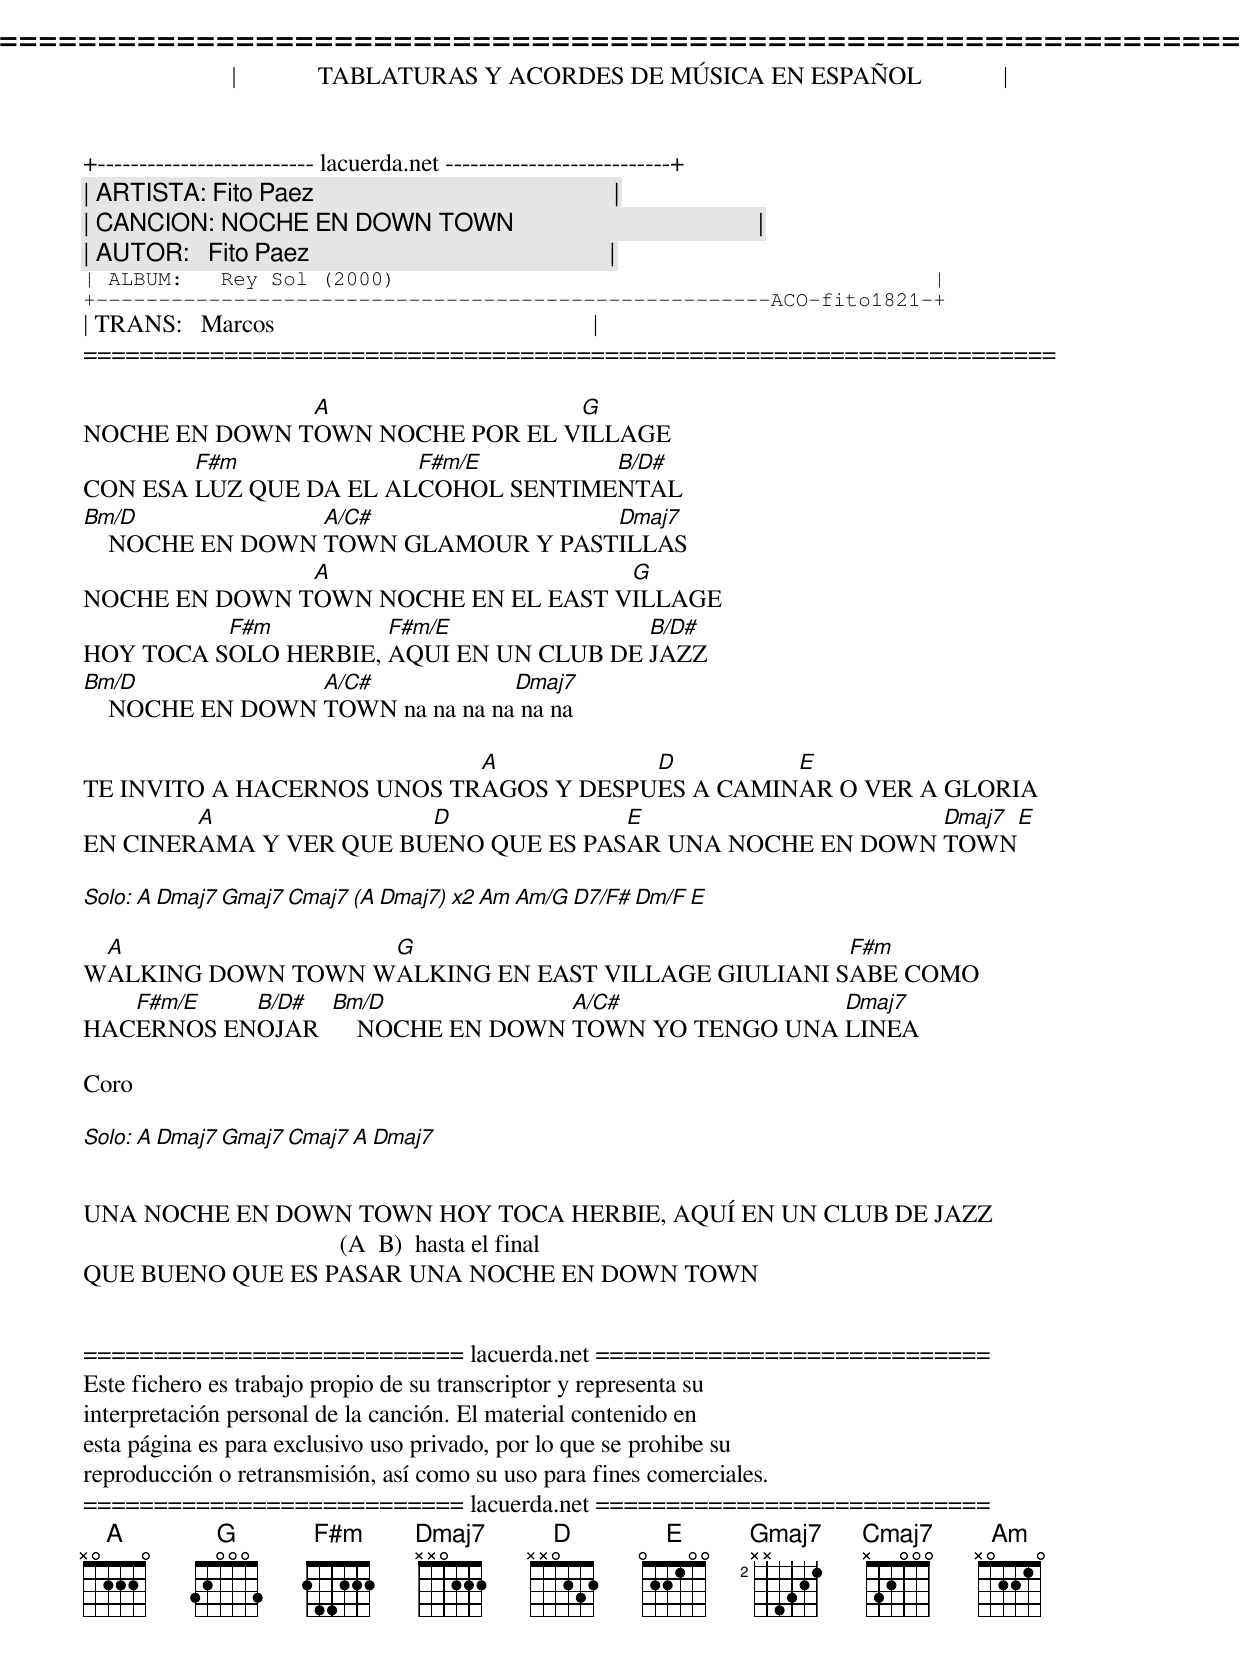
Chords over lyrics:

=====================================================================
|             TABLATURAS Y ACORDES DE MÚSICA EN ESPAÑOL             |
+-------------------------- lacuerda.net ---------------------------+
| ARTISTA: Fito Paez                                                |
| CANCION: NOCHE EN DOWN TOWN                                       |
| AUTOR:   Fito Paez                                                |
| ALBUM:   Rey Sol (2000)                                           |
+------------------------------------------------------ACO-fito1821-+
| TRANS:   Marcos                                                   |
=====================================================================

               A                 G
NOCHE EN DOWN TOWN NOCHE POR EL VILLAGE
        F#m             F#m/E        B/D#
CON ESA LUZ QUE DA EL ALCOHOL SENTIMENTAL
Bm/D              A/C#               Dmaj7
    NOCHE EN DOWN TOWN GLAMOUR Y PASTILLAS
               A                     G
NOCHE EN DOWN TOWN NOCHE EN EL EAST VILLAGE
          F#m         F#m/E              B/D#
HOY TOCA SOLO HERBIE, AQUI EN UN CLUB DE JAZZ
Bm/D              A/C#            Dmaj7
    NOCHE EN DOWN TOWN na na na na na na

                            A           D         E
TE INVITO A HACERNOS UNOS TRAGOS Y DESPUES A CAMINAR O VER A GLORIA
        A               D             E                    Dmaj7  E
EN CINERAMA Y VER QUE BUENO QUE ES PASAR UNA NOCHE EN DOWN TOWN

Solo: A  Dmaj7  Gmaj7  Cmaj7  (A  Dmaj7)  x2  Am  Am/G  D7/F#  Dm/F  E

 A                 G                                F#m
WALKING DOWN TOWN WALKING EN EAST VILLAGE GIULIANI SABE COMO
   F#m/E   B/D#  Bm/D              A/C#              Dmaj7
HACERNOS ENOJAR      NOCHE EN DOWN TOWN YO TENGO UNA LINEA

Coro

Solo: A  Dmaj7  Gmaj7  Cmaj7  A  Dmaj7


UNA NOCHE EN DOWN TOWN HOY TOCA HERBIE, AQUÍ EN UN CLUB DE JAZZ
                                         (A  B)  hasta el final
QUE BUENO QUE ES PASAR UNA NOCHE EN DOWN TOWN


=========================== lacuerda.net ============================
Este fichero es trabajo propio de su transcriptor y representa su
interpretación personal de la canción. El material contenido en
esta página es para exclusivo uso privado, por lo que se prohibe su
reproducción o retransmisión, así como su uso para fines comerciales.
=========================== lacuerda.net ============================
